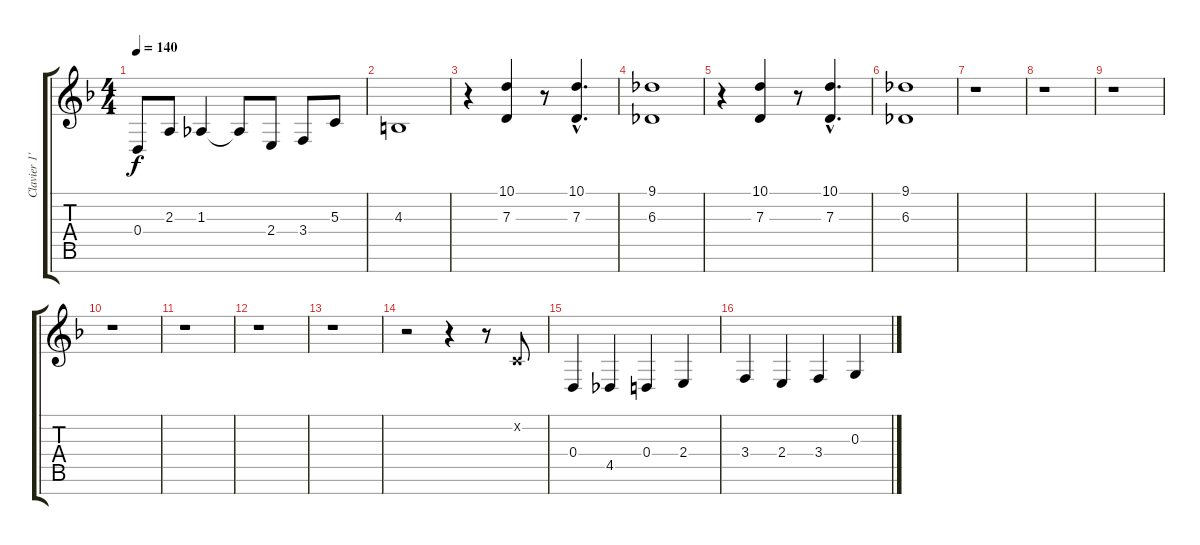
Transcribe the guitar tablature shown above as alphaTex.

\track ("Clavier 1'" "Clavier 1'") {instrument lead2sawtooth}
\staff {score tabs}
\tuning (E4 B3 G3 D3 A2 E2 B1) {hide}
\ts (4 4)
\tempo 140
\clef g2
\ks f
0.4.8{dy f} 2.3.8 1.3.4 1.3{t}.8 2.4.8 3.4.8 5.3.8 |
4.3.1 |
r.4{instrument fx5brightness} (10.1 7.3).4 r.8 (10.1{hac} 7.3{hac}).4{d} |
(9.1 6.3).1 |
r.4 (10.1 7.3).4 r.8 (10.1{hac} 7.3{hac}).4{d} |
(9.1 6.3).1 |
r.1 |
r.1 |
r.1 |
r.1 |
r.1 |
r.1 |
r.1 |
r.2 r.4 r.8{instrument lead2sawtooth} 1.2{x}.8 |
0.4.4 4.5.4 0.4.4 2.4.4 |
3.4.4 2.4.4 3.4.4 0.3.4
